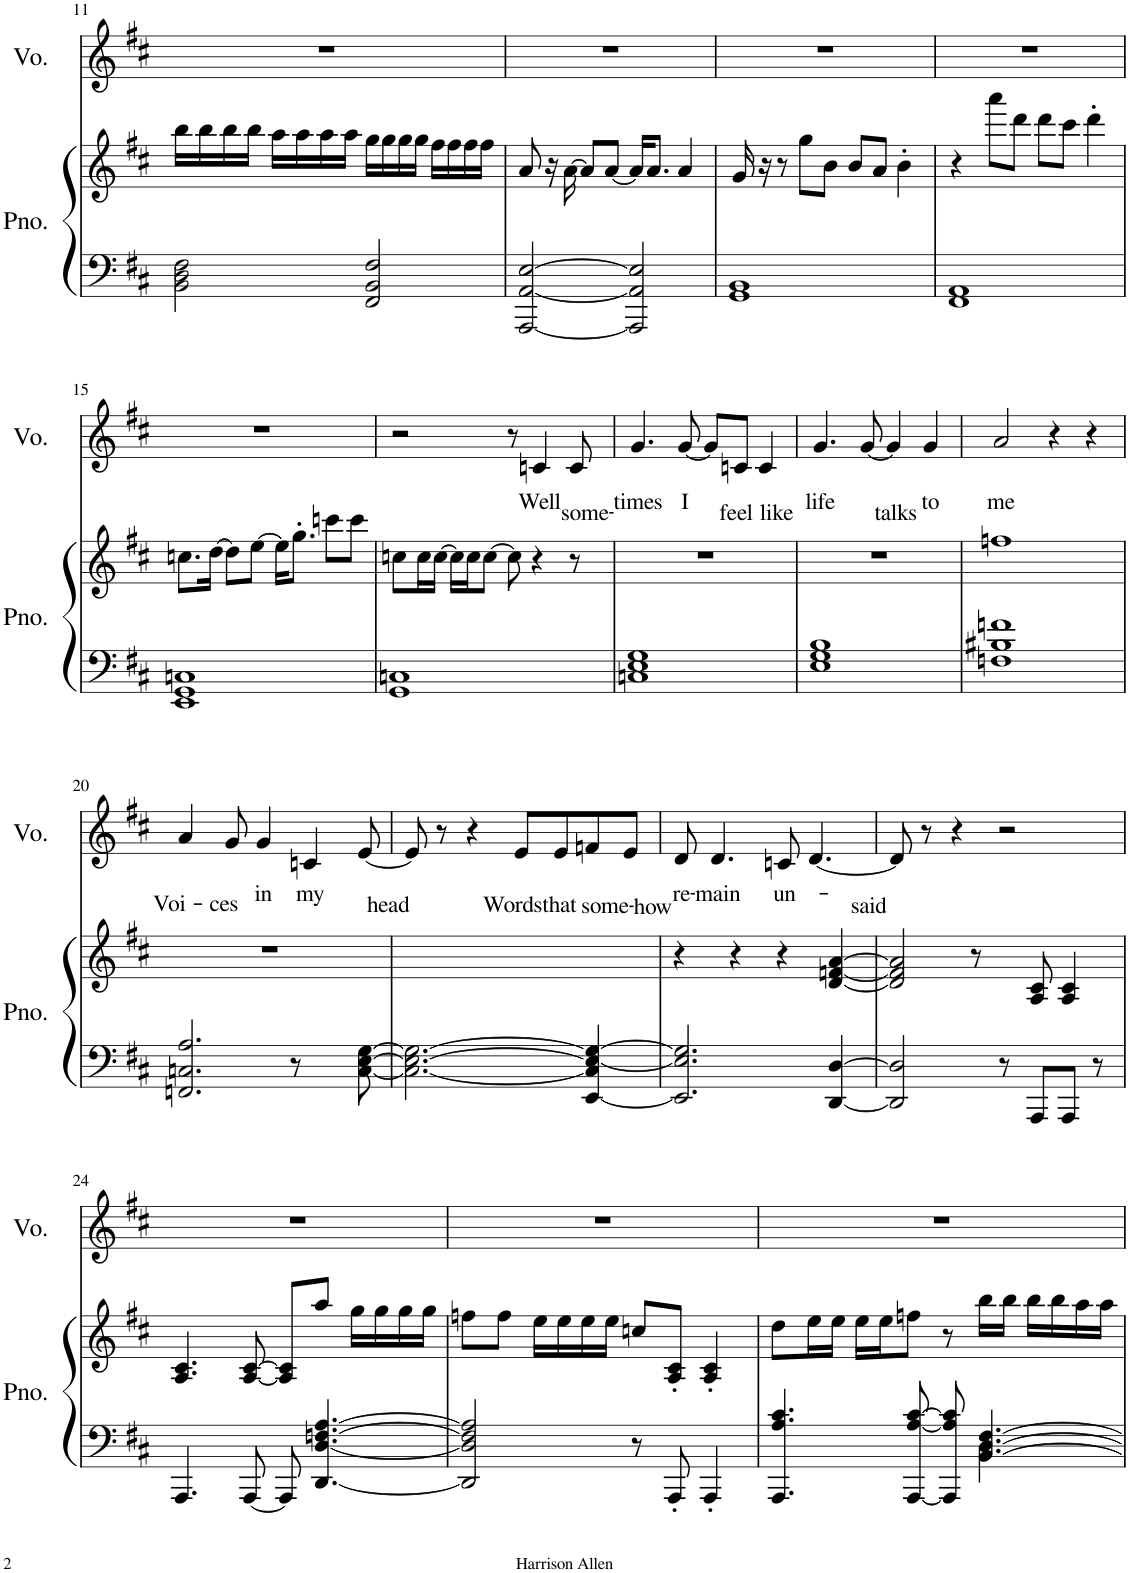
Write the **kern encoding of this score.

**kern	**kern	**kern	**text
*part2	*part2	*part1	*part1
*staff3	*staff2	*staff1	*staff1
*I"Piano, Stage Grand	*	*I"Voice	*
*I'Pno.	*	*I'Vo.	*
!!LO:PB:g=z
*clefF4	*clefG2	*clefG2	*
*k[f#c#]	*k[f#c#]	*k[f#c#]	*
*M4/4	*M4/4	*M4/4	*
=11	=11	=11	=11
2BB\ 2D\ 2F#\	16bb\LL	1r	.
.	16bb\	.	.
.	16bb\	.	.
.	16bb\JJ	.	.
.	16aa\LL	.	.
.	16aa\	.	.
.	16aa\	.	.
.	16aa\JJ	.	.
2FF#/ 2BB/ 2F#/	16gg\LL	.	.
.	16gg\	.	.
.	16gg\	.	.
.	16gg\JJ	.	.
.	16ff#\LL	.	.
.	16ff#\	.	.
.	16ff#\	.	.
.	16ff#\JJ	.	.
=12	=12	=12	=12
[2AAA/ [2AA/ [2E/	8a/	1r	.
.	16r	.	.
.	[16a\	.	.
.	8a/L]	.	.
.	[8a/J	.	.
2AAA/] 2AA/] 2E/]	16a/KL]	.	.
.	8.a/J	.	.
.	4a/	.	.
=13	=13	=13	=13
1GG 1BB	16g/	1r	.
.	16r	.	.
.	8r	.	.
.	8gg\L	.	.
.	8b\J	.	.
.	8b/L	.	.
.	8a/J	.	.
.	4b'\	.	.
=14	=14	=14	=14
1FF# 1AA	4r	1r	.
.	8aaa\L	.	.
.	8ddd\J	.	.
.	8ddd\L	.	.
.	8ccc#\J	.	.
.	4ddd'\	.	.
!!LO:LB:g=z
=15	=15	=15	=15
1EE 1GG 1Cn	8.ccn\L	1r	.
.	[16dd\Jk	.	.
.	8dd\L]	.	.
.	[8ee\J	.	.
.	16ee\KL]	.	.
.	8.gg'\J	.	.
.	8cccn\L	.	.
.	8ccc\J	.	.
=16	=16	=16	=16
1GG 1Cn	8ccn\L	2r	.
.	16cc\L	.	.
.	[16cc\JJ	.	.
.	16cc\LL]	.	.
.	16cc\J	.	.
.	[8cc\J	.	.
.	8cc\]	8r	.
!	!	!	!LO:LY:b
.	4r	4cn/	Well
!	!	!	!LO:LY:b
.	8r	8c/	some-
=17	=17	=17	=17
!	!	!	!LO:LY:b
1Cn 1E 1G	1r	4.g/	-times
!	!	!	!LO:LY:b
.	.	[8g/	I
.	.	8g/L]	.
!	!	!	!LO:LY:b
.	.	8cn/J	feel
!	!	!	!LO:LY:b
.	.	4c/	like
=18	=18	=18	=18
!	!	!	!LO:LY:b
1E 1G 1B	1r	4.g/	life
!	!	!	!LO:LY:b
.	.	[8g/	talks
.	.	4g/]	.
!	!	!	!LO:LY:b
.	.	4g/	to
=19	=19	=19	=19
!	!	!	!LO:LY:b
1Fn 1B#X 1fn	1ffn	2a/	me
.	.	4r	.
.	.	4r	.
!!LO:LB:g=z
=20	=20	=20	=20
!	!	!	!LO:LY:b
2.FFn/ 2.Cn/ 2.A/	1r	4a/	Voi-
!	!	!	!LO:LY:b
.	.	8g/	-ces
!	!	!	!LO:LY:b
.	.	4g/	in
!	!	!	!LO:LY:b
.	.	4cn/	my
8r	.	.	.
!	!	!	!LO:LY:b
[8C\ [8E\ [8G\	.	[8e/	head
=21	=21	=21	=21
2.C\_ 2.E\_ 2.G\_	1ryy	8e/]	.
.	.	8r	.
.	.	4r	.
!	!	!	!LO:LY:b
.	.	8e/L	Words
!	!	!	!LO:LY:b
.	.	8e/	that
!	!	!	!LO:LY:b
[4EE/ 4C/] 4E/_ 4G/_	.	8fn/	some-
!	!	!	!LO:LY:b
.	.	8e/J	-how
=22	=22	=22	=22
!	!	!	!LO:LY:b
2.EE/] 2.E/] 2.G/]	4r	8d/	re-
!	!	!	!LO:LY:b
.	.	4.d/	-main
.	4r	.	.
!	!	!	!LO:LY:b
.	4r	8cn/	un-
!	!	!	!LO:LY:b
.	.	[4.d/	-said
[4DD/ [4D/	[4d/ [4fn/ [4a/	.	.
=23	=23	=23	=23
2DD/] 2D/]	2d/] 2f/] 2a/]	8d/]	.
.	.	8r	.
.	.	4r	.
8r	8r	2r	.
8AAA/L	8A/ 8c#/	.	.
8AAA/J	4A/ 4c#/	.	.
8r	.	.	.
!!LO:LB:g=z
=24	=24	=24	=24
4.AAA/	4.A/ 4.c#/	1r	.
[8AAA/	[8A/ [8c#/	.	.
8AAA/]	8A/] 8c#/]L	.	.
[4.DD/ [4.D/ [4.Fn/ [4.A/	8aa/J	.	.
.	16gg\LL	.	.
.	16gg\	.	.
.	16gg\	.	.
.	16gg\JJ	.	.
=25	=25	=25	=25
2DD/] 2D/] 2F/] 2A/]	8ffn\L	1r	.
.	8ff\J	.	.
.	16ee\LL	.	.
.	16ee\	.	.
.	16ee\	.	.
.	16ee\JJ	.	.
8r	8ccn/L	.	.
8AAA'/	8A/' 8c#/'J	.	.
4AAA'/	4A/' 4c#/'	.	.
=26	=26	=26	=26
*^	*	*	*
4.AAA/ 4.A/ 4.c#/	8ryy	8dd\L	1r	.
*v	*v	*	*	*
.	16ee\L	.	.
.	16ee\JJ	.	.
.	16ee\LL	.	.
.	16ee\J	.	.
[8AAA/ [8A/ [8c#/	8ffn\J	.	.
8AAA/] 8A/] 8c#/]	8r	.	.
*^	*	*	*
[4.BB/ [4.D/ [4.F#/	4.BB\ 4.D\	16bb\LL	.	.
.	.	16bb\JJ	.	.
.	.	16bb\LL	.	.
.	.	16bb\	.	.
.	.	16aa\	.	.
.	.	16aa\JJ	.	.
*v	*v	*	*	*
=	=	=	=
*-	*-	*-	*-
